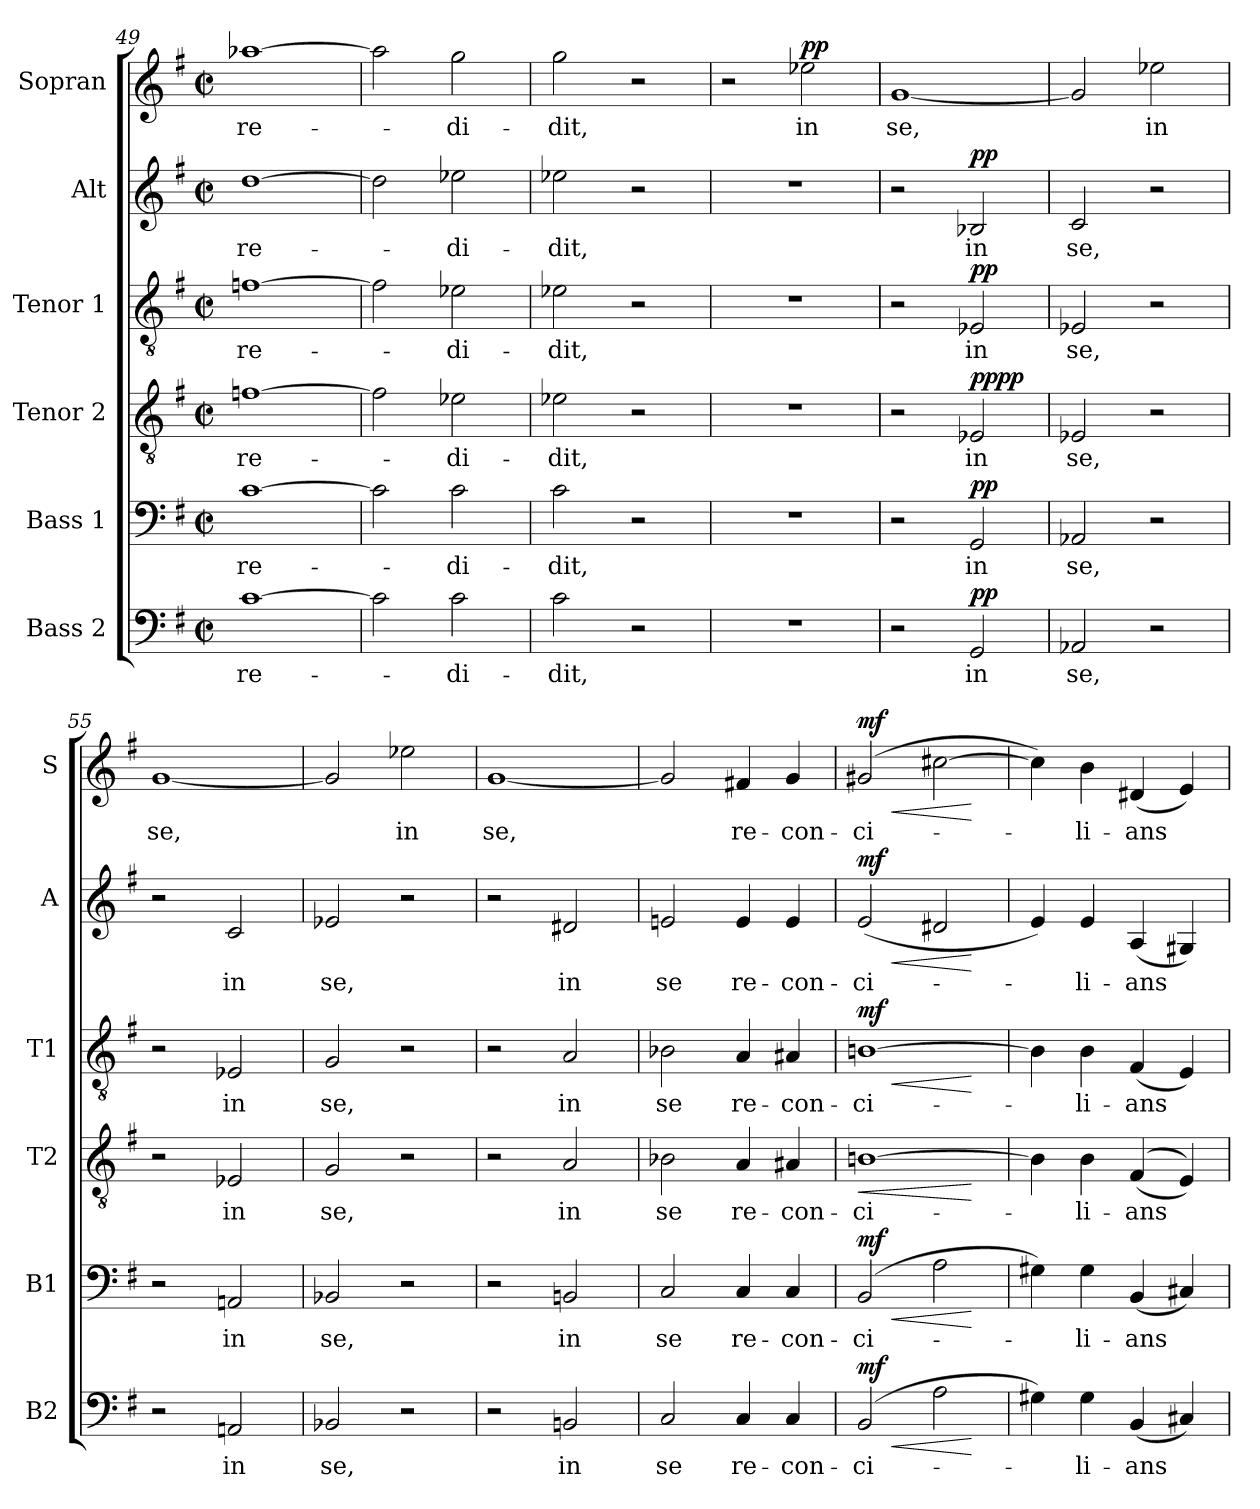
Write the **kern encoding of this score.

**kern	**text	**dynam	**kern	**text	**dynam	**kern	**text	**dynam	**kern	**text	**dynam	**kern	**text	**dynam	**kern	**text	**dynam
*part6	*part6	*part6	*part5	*part5	*part5	*part4	*part4	*part4	*part3	*part3	*part3	*part2	*part2	*part2	*part1	*part1	*part1
*staff6	*staff6	*staff6	*staff5	*staff5	*staff5	*staff4	*staff4	*staff4	*staff3	*staff3	*staff3	*staff2	*staff2	*staff2	*staff1	*staff1	*staff1
*I"Bass 2	*	*	*I"Bass 1	*	*	*I"Tenor 2	*	*	*I"Tenor 1	*	*	*I"Alt	*	*	*I"Sopran	*	*
*I'B2	*	*	*I'B1	*	*	*I'T2	*	*	*I'T1	*	*	*I'A	*	*	*I'S	*	*
*clefF4	*	*	*clefF4	*	*	*clefGv2	*	*	*clefGv2	*	*	*clefG2	*	*	*clefG2	*	*
*k[f#]	*	*	*k[f#]	*	*	*k[f#]	*	*	*k[f#]	*	*	*k[f#]	*	*	*k[f#]	*	*
*G:	*	*	*G:	*	*	*G:	*	*	*G:	*	*	*G:	*	*	*G:	*	*
*M2/2	*	*	*M2/2	*	*	*M2/2	*	*	*M2/2	*	*	*M2/2	*	*	*M2/2	*	*
*met(c|)	*	*	*met(c|)	*	*	*met(c|)	*	*	*met(c|)	*	*	*met(c|)	*	*	*met(c|)	*	*
=49	=49	=49	=49	=49	=49	=49	=49	=49	=49	=49	=49	=49	=49	=49	=49	=49	=49
!	!LO:LY:b	!	!	!LO:LY:b	!	!	!LO:LY:b	!	!	!LO:LY:b	!	!	!LO:LY:b	!	!	!LO:LY:b	!
[1c	re-	.	[1c	re-	.	[1fn	re-	.	[1fn	re-	.	[1dd	re-	.	[1aa-X	re-	.
=50	=50	=50	=50	=50	=50	=50	=50	=50	=50	=50	=50	=50	=50	=50	=50	=50	=50
2c\]	.	.	2c\]	.	.	2f\]	.	.	2f\]	.	.	2dd\]	.	.	2aa-\]	.	.
!	!LO:LY:b	!	!	!LO:LY:b	!	!	!LO:LY:b	!	!	!LO:LY:b	!	!	!LO:LY:b	!	!	!LO:LY:b	!
2c\	-di-	.	2c\	-di-	.	2e-X\	-di-	.	2e-X\	-di-	.	2ee-X\	-di-	.	2gg\	-di-	.
=51	=51	=51	=51	=51	=51	=51	=51	=51	=51	=51	=51	=51	=51	=51	=51	=51	=51
!	!LO:LY:b	!	!	!LO:LY:b	!	!	!LO:LY:b	!	!	!LO:LY:b	!	!	!LO:LY:b	!	!	!LO:LY:b	!
2c\	-dit,	.	2c\	-dit,	.	2e-X\	-dit,	.	2e-X\	-dit,	.	2ee-X\	-dit,	.	2gg\	-dit,	.
2r	.	.	2r	.	.	2r	.	.	2r	.	.	2r	.	.	2r	.	.
=52	=52	=52	=52	=52	=52	=52	=52	=52	=52	=52	=52	=52	=52	=52	=52	=52	=52
1r	.	.	1r	.	.	1r	.	.	1r	.	.	1r	.	.	2r	.	.
!	!	!	!	!	!	!	!	!	!	!	!	!	!	!	!	!LO:LY:b	!LO:DY:a
.	.	.	.	.	.	.	.	.	.	.	.	.	.	.	2ee-X\	in	pp
!!LO:LB:g=z
=53	=53	=53	=53	=53	=53	=53	=53	=53	=53	=53	=53	=53	=53	=53	=53	=53	=53
!	!	!	!	!	!	!	!	!	!	!	!	!	!	!	!	!LO:LY:b	!
2r	.	.	2r	.	.	2r	.	.	2r	.	.	2r	.	.	[1g	se,	.
!	!LO:LY:b	!LO:DY:a	!	!LO:LY:b	!LO:DY:a	!	!LO:LY:b	!LO:DY:a	!	!LO:LY:b	!	!	!LO:LY:b	!	!	!	!
!	!	!	!	!	!	!	!	!LO:DY:n=1:a	!	!	!LO:DY:a	!	!	!LO:DY:a	!	!	!
2GG/	in	pp	2GG/	in	pp	2E-X/	in	pp pp	2E-X/	in	pp	2B-X/	in	pp	.	.	.
=54	=54	=54	=54	=54	=54	=54	=54	=54	=54	=54	=54	=54	=54	=54	=54	=54	=54
!	!LO:LY:b	!	!	!LO:LY:b	!	!	!LO:LY:b	!	!	!LO:LY:b	!	!	!LO:LY:b	!	!	!	!
2AA-X/	se,	.	2AA-X/	se,	.	2E-X/	se,	.	2E-X/	se,	.	2c/	se,	.	2g/]	.	.
!	!	!	!	!	!	!	!	!	!	!	!	!	!	!	!	!LO:LY:b	!
2r	.	.	2r	.	.	2r	.	.	2r	.	.	2r	.	.	2ee-X\	in	.
=55	=55	=55	=55	=55	=55	=55	=55	=55	=55	=55	=55	=55	=55	=55	=55	=55	=55
!	!	!	!	!	!	!	!	!	!	!	!	!	!	!	!	!LO:LY:b	!
2r	.	.	2r	.	.	2r	.	.	2r	.	.	2r	.	.	[1g	se,	.
!	!LO:LY:b	!	!	!LO:LY:b	!	!	!LO:LY:b	!	!	!LO:LY:b	!	!	!LO:LY:b	!	!	!	!
2AAn/	in	.	2AAn/	in	.	2E-X/	in	.	2E-X/	in	.	2c/	in	.	.	.	.
=56	=56	=56	=56	=56	=56	=56	=56	=56	=56	=56	=56	=56	=56	=56	=56	=56	=56
!	!LO:LY:b	!	!	!LO:LY:b	!	!	!LO:LY:b	!	!	!LO:LY:b	!	!	!LO:LY:b	!	!	!	!
2BB-X/	se,	.	2BB-X/	se,	.	2G/	se,	.	2G/	se,	.	2e-X/	se,	.	2g/]	.	.
!	!	!	!	!	!	!	!	!	!	!	!	!	!	!	!	!LO:LY:b	!
2r	.	.	2r	.	.	2r	.	.	2r	.	.	2r	.	.	2ee-X\	in	.
=57	=57	=57	=57	=57	=57	=57	=57	=57	=57	=57	=57	=57	=57	=57	=57	=57	=57
!	!	!	!	!	!	!	!	!	!	!	!	!	!	!	!	!LO:LY:b	!
2r	.	.	2r	.	.	2r	.	.	2r	.	.	2r	.	.	[1g	se,	.
!	!LO:LY:b	!	!	!LO:LY:b	!	!	!LO:LY:b	!	!	!LO:LY:b	!	!	!LO:LY:b	!	!	!	!
2BBn/	in	.	2BBn/	in	.	2A/	in	.	2A/	in	.	2d#X/	in	.	.	.	.
=58	=58	=58	=58	=58	=58	=58	=58	=58	=58	=58	=58	=58	=58	=58	=58	=58	=58
!	!LO:LY:b	!	!	!LO:LY:b	!	!	!LO:LY:b	!	!	!LO:LY:b	!	!	!LO:LY:b	!	!	!	!
2C/	se	.	2C/	se	.	2B-X\	se	.	2B-X\	se	.	2en/	se	.	2g/]	.	.
!	!LO:LY:b	!	!	!LO:LY:b	!	!	!LO:LY:b	!	!	!LO:LY:b	!	!	!LO:LY:b	!	!	!LO:LY:b	!
4C/	re-	.	4C/	re-	.	4A/	re-	.	4A/	re-	.	4e/	re-	.	4f#X/	re-	.
!	!LO:LY:b	!	!	!LO:LY:b	!	!	!LO:LY:b	!	!	!LO:LY:b	!	!	!LO:LY:b	!	!	!LO:LY:b	!
4C/	-con-	.	4C/	-con-	.	4A#X/	-con-	.	4A#X/	-con-	.	4e/	-con-	.	4g/	-con-	.
=59	=59	=59	=59	=59	=59	=59	=59	=59	=59	=59	=59	=59	=59	=59	=59	=59	=59
!	!LO:LY:b	!LO:HP:b	!	!LO:LY:b	!LO:HP:b	!	!LO:LY:b	!LO:HP:b	!	!	!	!	!	!	!	!	!
!	!	!LO:DY:n=1:a	!	!	!LO:DY:n=1:a	!	!	!LO:HP:n=1:b	!	!LO:LY:b	!LO:HP:b	!	!LO:LY:b	!LO:HP:b	!	!LO:LY:b	!LO:HP:b
!	!	!	!	!	!	!	!	!LO:DY:n=1:a	!	!	!	!	!	!	!	!	!
!	!	!	!	!	!	!	!	!LO:DY:n=2:a	!	!	!LO:DY:n=1:a	!	!	!LO:DY:n=1:a	!	!	!LO:DY:n=1:a
(2BB/	-ci-	< mf	(2BB/	-ci-	< mf	[1Bn	-ci-	< < mf mf	[1Bn	-ci-	< mf	(2e/	-ci-	< mf	(>2g#X/	-ci-	< mf
2A\	.	.	2A\	.	.	.	.	.	.	.	.	2d#X/	.	.	[2cc#X\	.	.
.	.	[	.	.	[	.	.	[	.	.	[	.	.	[	.	.	[
=60	=60	=60	=60	=60	=60	=60	=60	=60	=60	=60	=60	=60	=60	=60	=60	=60	=60
4G#X\)	.	.	4G#X\)	.	.	4B\]	.	.	4B\]	.	.	4e/)	.	.	4cc#\])	.	.
!	!LO:LY:b	!	!	!LO:LY:b	!	!	!LO:LY:b	!	!	!LO:LY:b	!	!	!LO:LY:b	!	!	!LO:LY:b	!
4G#\	-li-	.	4G#\	-li-	.	4B\	-li-	[	4B\	-li-	.	4e/	-li-	.	4b\	-li-	.
!	!LO:LY:b	!	!	!LO:LY:b	!	!	!LO:LY:b	!	!	!LO:LY:b	!	!	!LO:LY:b	!	!	!LO:LY:b	!
(4BB/	-ans	.	(4BB/	-ans	.	((4F#/	-ans	.	(4F#/	-ans	.	(4A/	-ans	.	(4d#X/	-ans	.
4C#X/)	.	.	4C#X/)	.	.	4E/))	.	.	4E/)	.	.	4G#X/)	.	.	4e/)	.	.
=	=	=	=	=	=	=	=	=	=	=	=	=	=	=	=	=	=
*-	*-	*-	*-	*-	*-	*-	*-	*-	*-	*-	*-	*-	*-	*-	*-	*-	*-
